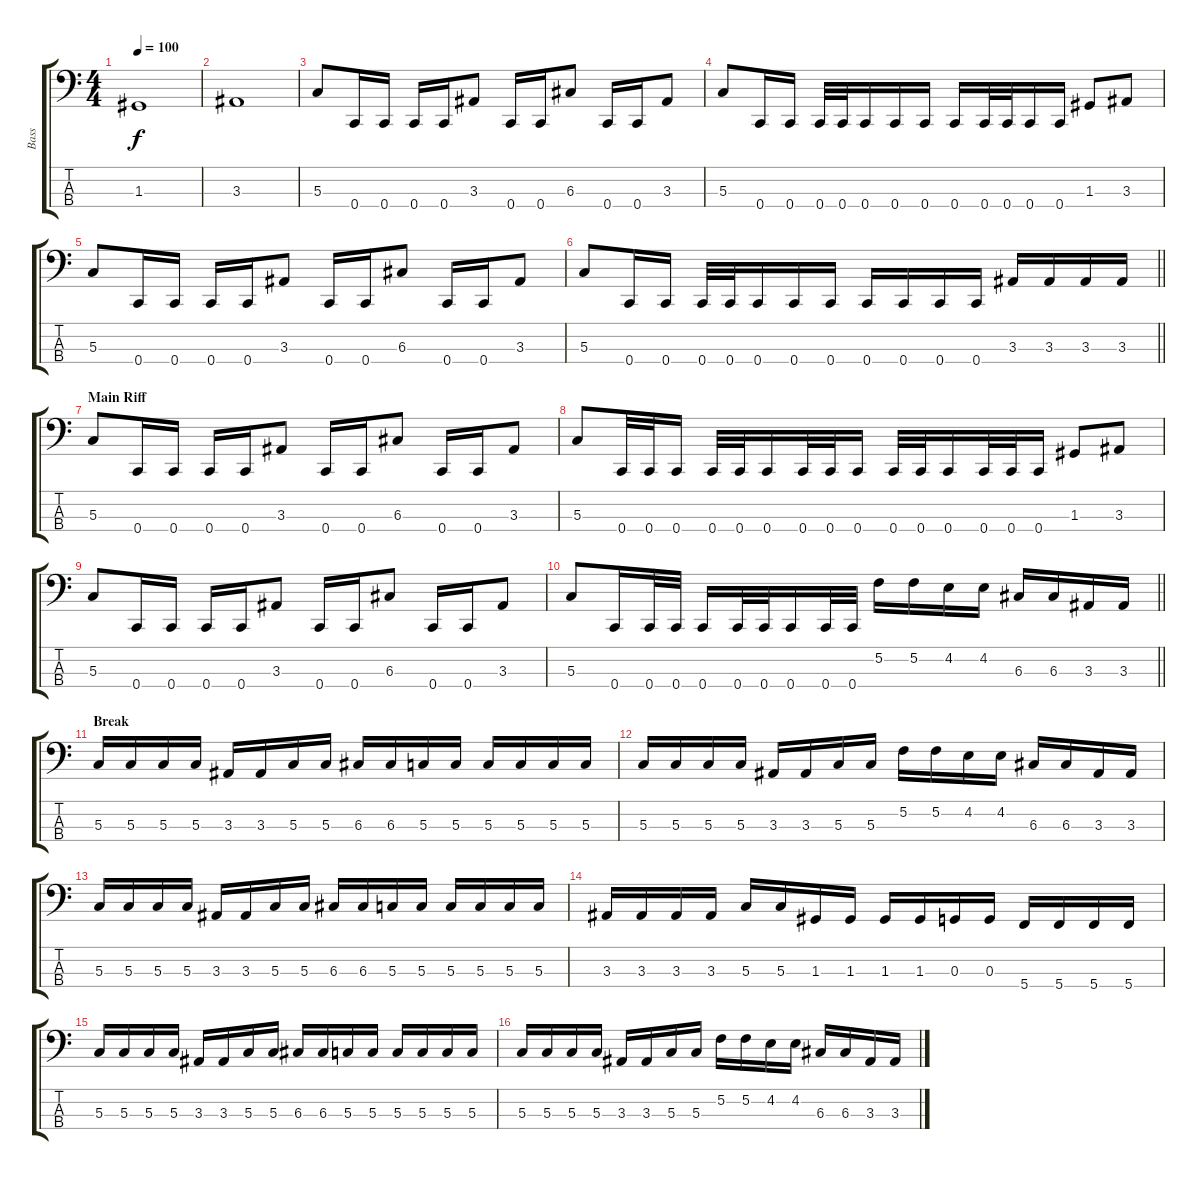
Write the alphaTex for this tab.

\track ("Bass" "Bass") {instrument electricbasspick}
\staff {score tabs}
\tuning (F2 C2 G1 C1) {hide}
\ts (4 4)
\tempo 100
\clef f4
\ks c
1.3.1{dy f} |
3.3.1 |
5.3.8 0.4.16 0.4.16 0.4.16 0.4.16 3.3.8 0.4.16 0.4.16 6.3.8 0.4.16 0.4.16 3.3.8 |
5.3.8 0.4.16 0.4.16 0.4.32 0.4.32 0.4.16 0.4.16 0.4.16 0.4.16 0.4.32 0.4.32 0.4.16 0.4.16 1.3.8 3.3.8 |
5.3.8 0.4.16 0.4.16 0.4.16 0.4.16 3.3.8 0.4.16 0.4.16 6.3.8 0.4.16 0.4.16 3.3.8 |
\barLineRight lightlight
5.3.8 0.4.16 0.4.16 0.4.32 0.4.32 0.4.16 0.4.16 0.4.16 0.4.16 0.4.16 0.4.16 0.4.16 3.3.16 3.3.16 3.3.16 3.3.16 |
\section ("" "Main Riff")
5.3.8 0.4.16 0.4.16 0.4.16 0.4.16 3.3.8 0.4.16 0.4.16 6.3.8 0.4.16 0.4.16 3.3.8 |
5.3.8 0.4.32 0.4.32 0.4.16 0.4.32 0.4.32 0.4.16 0.4.32 0.4.32 0.4.16 0.4.32 0.4.32 0.4.16 0.4.32 0.4.32 0.4.16 1.3.8 3.3.8 |
5.3.8 0.4.16 0.4.16 0.4.16 0.4.16 3.3.8 0.4.16 0.4.16 6.3.8 0.4.16 0.4.16 3.3.8 |
\barLineRight lightlight
5.3.8 0.4.16 0.4.32 0.4.32 0.4.16 0.4.32 0.4.32 0.4.16 0.4.32 0.4.32 5.2.16 5.2.16 4.2.16 4.2.16 6.3.16 6.3.16 3.3.16 3.3.16 |
\section ("" "Break")
5.3.16 5.3.16 5.3.16 5.3.16 3.3.16 3.3.16 5.3.16 5.3.16 6.3.16 6.3.16 5.3.16 5.3.16 5.3.16 5.3.16 5.3.16 5.3.16 |
5.3.16 5.3.16 5.3.16 5.3.16 3.3.16 3.3.16 5.3.16 5.3.16 5.2.16 5.2.16 4.2.16 4.2.16 6.3.16 6.3.16 3.3.16 3.3.16 |
5.3.16 5.3.16 5.3.16 5.3.16 3.3.16 3.3.16 5.3.16 5.3.16 6.3.16 6.3.16 5.3.16 5.3.16 5.3.16 5.3.16 5.3.16 5.3.16 |
3.3.16 3.3.16 3.3.16 3.3.16 5.3.16 5.3.16 1.3.16 1.3.16 1.3.16 1.3.16 0.3.16 0.3.16 5.4.16 5.4.16 5.4.16 5.4.16 |
5.3.16 5.3.16 5.3.16 5.3.16 3.3.16 3.3.16 5.3.16 5.3.16 6.3.16 6.3.16 5.3.16 5.3.16 5.3.16 5.3.16 5.3.16 5.3.16 |
5.3.16 5.3.16 5.3.16 5.3.16 3.3.16 3.3.16 5.3.16 5.3.16 5.2.16 5.2.16 4.2.16 4.2.16 6.3.16 6.3.16 3.3.16 3.3.16
